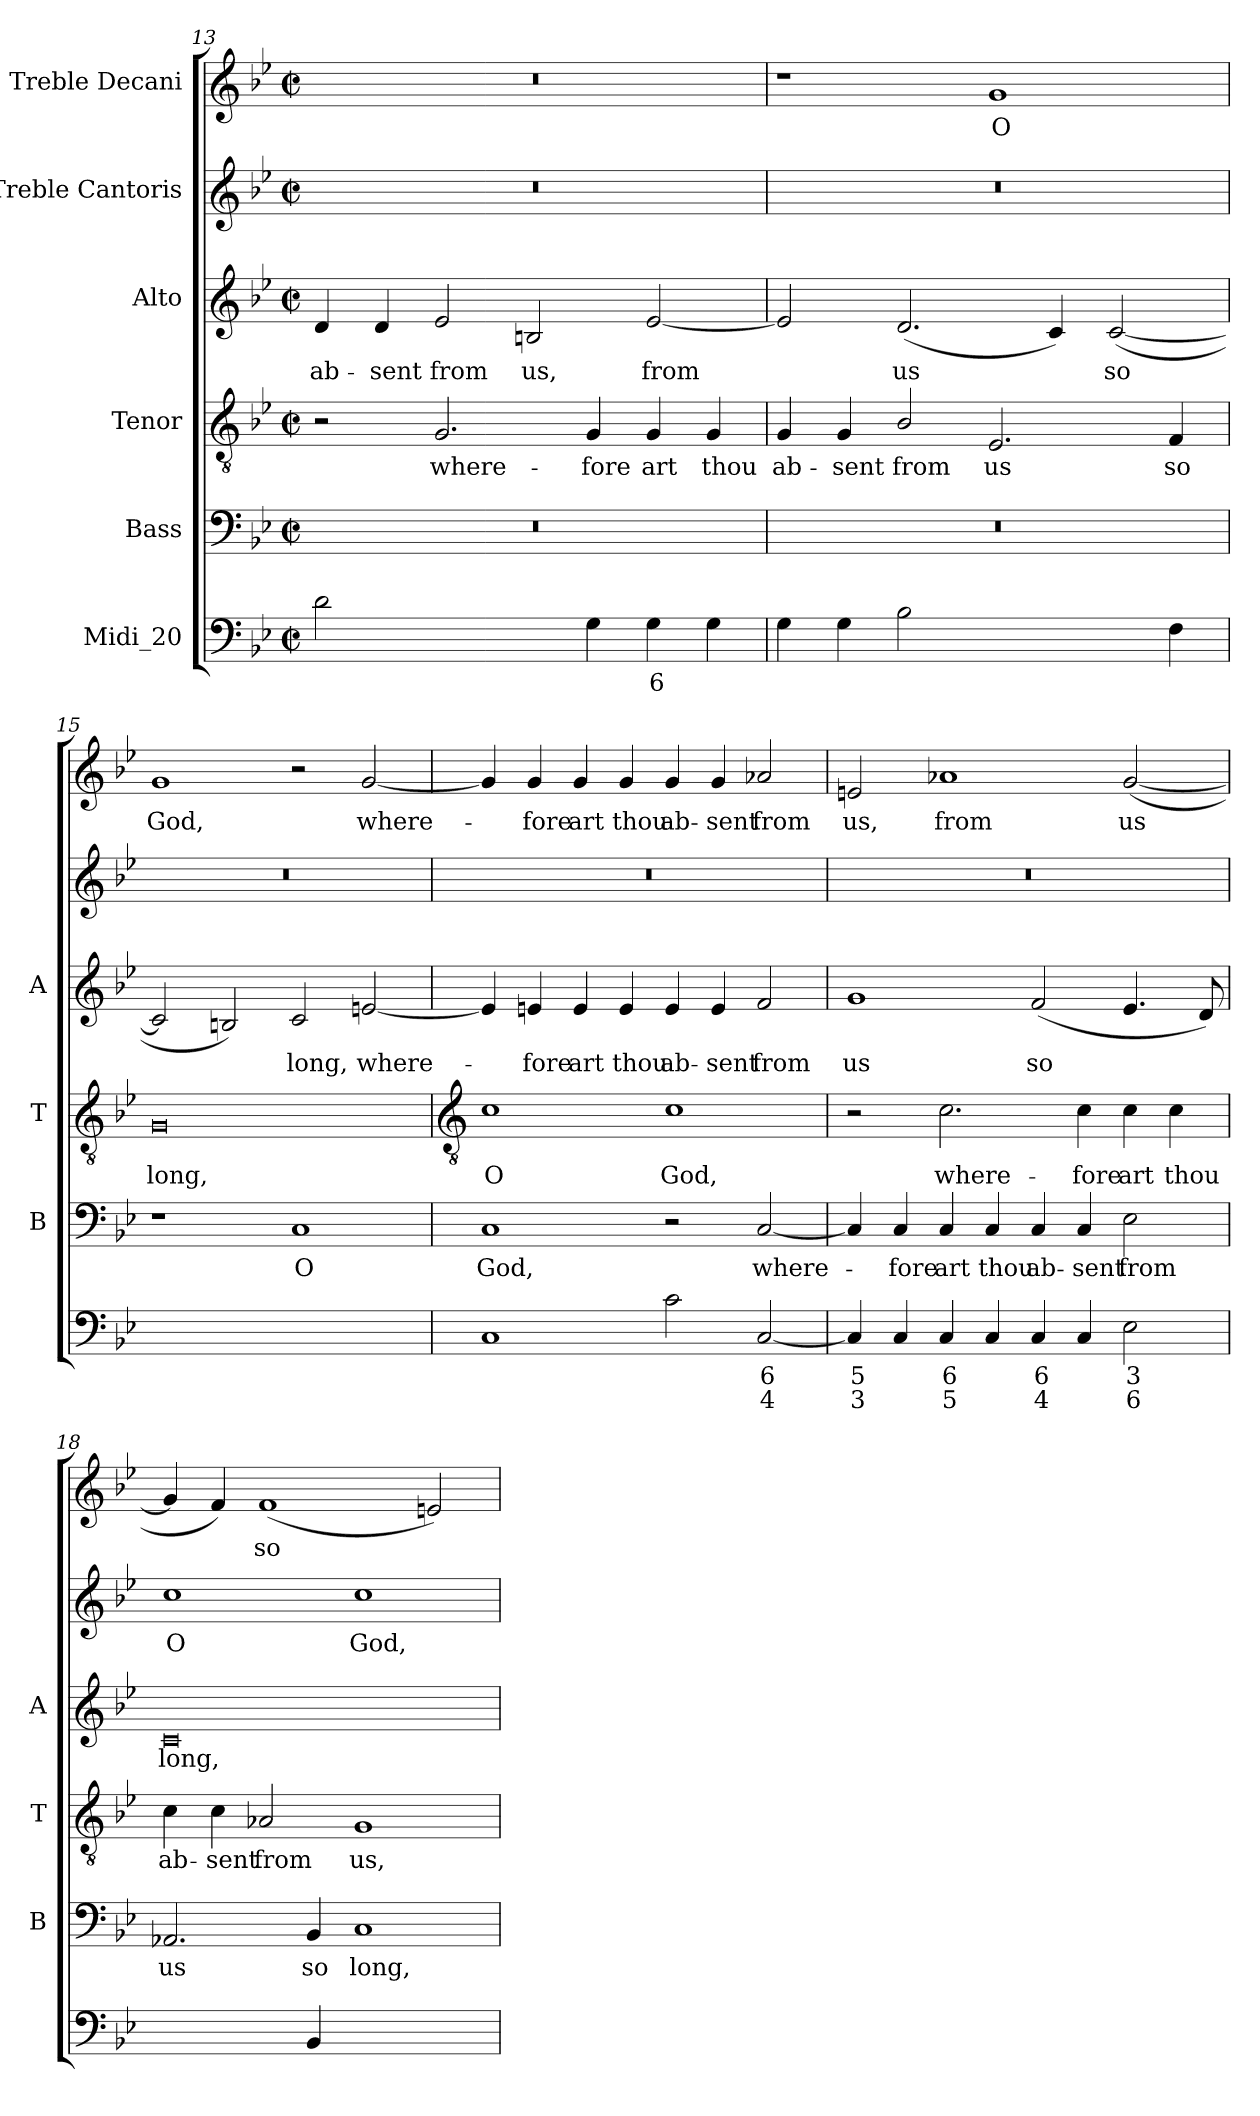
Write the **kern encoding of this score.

**kern	**text	**text	**kern	**text	**kern	**text	**kern	**text	**kern	**text	**kern	**text
*part6	*part6	*part6	*part5	*part5	*part4	*part4	*part3	*part3	*part2	*part2	*part1	*part1
*staff6	*staff6	*staff6	*staff5	*staff5	*staff4	*staff4	*staff3	*staff3	*staff2	*staff2	*staff1	*staff1
*I"Midi_20	*	*	*I"Bass	*	*I"Tenor	*	*I"Alto	*	*I"Treble Cantoris	*	*I"Treble Decani	*
*	*	*	*I'B	*	*I'T	*	*I'A	*	*	*	*	*
*clefF4	*	*	*clefF4	*	*clefGv2	*	*clefG2	*	*clefG2	*	*clefG2	*
*k[b-e-]	*	*	*k[b-e-]	*	*k[b-e-]	*	*k[b-e-]	*	*k[b-e-]	*	*k[b-e-]	*
*B-:	*	*	*B-:	*	*B-:	*	*B-:	*	*B-:	*	*B-:	*
*M4/2	*	*	*M4/2	*	*M4/2	*	*M4/2	*	*M4/2	*	*M4/2	*
*met(c|)	*	*	*met(c|)	*	*met(c|)	*	*met(c|)	*	*met(c|)	*	*met(c|)	*
=13	=13	=13	=13	=13	=13	=13	=13	=13	=13	=13	=13	=13
!	!	!	!	!	!	!	!	!LO:LY:b	!	!	!	!
2d	.	.	0r	.	2r	.	4d	ab-	0r	.	0r	.
!	!	!	!	!	!	!	!	!LO:LY:b	!	!	!	!
.	.	.	.	.	.	.	4d	-sent	.	.	.	.
!	!LO:LY:b	!	!	!	!	!LO:LY:b	!	!LO:LY:b	!	!	!	!
[2Gyy	6	.	.	.	2.G	where-	2e-	from	.	.	.	.
!	!LO:LY:b	!	!	!	!	!	!	!LO:LY:b	!	!	!	!
4Gyy]	3	.	.	.	.	.	2Bn	us,	.	.	.	.
!	!	!	!	!	!	!LO:LY:b	!	!	!	!	!	!
4G	.	.	.	.	4G	-fore	.	.	.	.	.	.
!	!LO:LY:b	!	!	!	!	!LO:LY:b	!	!LO:LY:b	!	!	!	!
4G	6	.	.	.	4G	art	[2e-	from	.	.	.	.
!	!	!	!	!	!	!LO:LY:b	!	!	!	!	!	!
4G	.	.	.	.	4G	thou	.	.	.	.	.	.
=14	=14	=14	=14	=14	=14	=14	=14	=14	=14	=14	=14	=14
!	!	!	!	!	!	!LO:LY:b	!	!	!	!	!	!
4G	.	.	0r	.	4G	ab-	2e-]	.	0r	.	1r	.
!	!	!	!	!	!	!LO:LY:b	!	!	!	!	!	!
4G	.	.	.	.	4G	-sent	.	.	.	.	.	.
!	!	!	!	!	!	!LO:LY:b	!	!LO:LY:b	!	!	!	!
2B-	.	.	.	.	2B-/	from	(<2.d	us	.	.	.	.
!	!LO:LY:b	!	!	!	!	!LO:LY:b	!	!	!	!	!	!LO:LY:b
[4E-yy	7	.	.	.	2.E-	us	.	.	.	.	1g	O
!	!LO:LY:b	!	!	!	!	!	!	!	!	!	!	!
2E-yy]	6	.	.	.	.	.	4c)	.	.	.	.	.
!	!	!	!	!	!	!	!	!LO:LY:b	!	!	!	!
.	.	.	.	.	.	.	(<[2c	so	.	.	.	.
!	!	!	!	!	!	!LO:LY:b	!	!	!	!	!	!
4F	.	.	.	.	4F	so	.	.	.	.	.	.
=15	=15	=15	=15	=15	=15	=15	=15	=15	=15	=15	=15	=15
!	!LO:LY:b	!	!	!	!	!LO:LY:b	!	!	!	!	!	!LO:LY:b
[2Gyy	4	.	1r	.	0G	long,	2c]	.	0r	.	1g	God,
!	!LO:LY:b	!	!	!	!	!	!	!	!	!	!	!
2Gyy]	3	.	.	.	.	.	2Bn)	.	.	.	.	.
!	!	!	!	!LO:LY:b	!	!	!	!LO:LY:b	!	!	!	!
[2Cyy	.	.	1C	O	.	.	2c	long,	.	.	2r	.
!	!	!	!	!	!	!	!	!LO:LY:b	!	!	!	!LO:LY:b
2Cyy]	.	.	.	.	.	.	[2en	where-	.	.	[2g	where-
!!LO:LB:g=z
=16	=16	=16	=16	=16	=16	=16	=16	=16	=16	=16	=16	=16
*	*	*	*	*	*clefGv2	*	*	*	*	*	*	*
!	!	!	!	!LO:LY:b	!	!LO:LY:b	!	!	!	!	!	!
1C	.	.	1C	God,	1c	O	4e]	.	0r	.	4g]	.
!	!	!	!	!	!	!	!	!LO:LY:b	!	!	!	!LO:LY:b
.	.	.	.	.	.	.	4e	fore	.	.	4g	fore
!	!	!	!	!	!	!	!	!LO:LY:b	!	!	!	!LO:LY:b
.	.	.	.	.	.	.	4e	art	.	.	4g	art
!	!	!	!	!	!	!	!	!LO:LY:b	!	!	!	!LO:LY:b
.	.	.	.	.	.	.	4e	thou	.	.	4g	thou
!	!	!	!	!	!	!LO:LY:b	!	!LO:LY:b	!	!	!	!LO:LY:b
2c	.	.	2r	.	1c	God,	4e	ab-	.	.	4g	ab-
!	!	!	!	!	!	!	!	!LO:LY:b	!	!	!	!LO:LY:b
.	.	.	.	.	.	.	4e	-sent	.	.	4g	-sent
!	!LO:LY:b	!LO:LY:b	!	!LO:LY:b	!	!	!	!LO:LY:b	!	!	!	!LO:LY:b
[2C	6	4	[2C	where-	.	.	2f	from	.	.	2a-X	from
=17	=17	=17	=17	=17	=17	=17	=17	=17	=17	=17	=17	=17
!	!LO:LY:b	!LO:LY:b	!	!	!	!	!	!LO:LY:b	!	!	!	!LO:LY:b
4C]	5	3	4C]	.	2r	.	1g	us	0r	.	2en	us,
!	!	!	!	!LO:LY:b	!	!	!	!	!	!	!	!
4C	.	.	4C	fore	.	.	.	.	.	.	.	.
!	!LO:LY:b	!LO:LY:b	!	!LO:LY:b	!	!LO:LY:b	!	!	!	!	!	!LO:LY:b
4C	6	5	4C	art	2.c	where-	.	.	.	.	1a-X	from
!	!	!	!	!LO:LY:b	!	!	!	!	!	!	!	!
4C	.	.	4C	thou	.	.	.	.	.	.	.	.
!	!LO:LY:b	!LO:LY:b	!	!LO:LY:b	!	!	!	!LO:LY:b	!	!	!	!
4C	6	4	4C	ab-	.	.	(<2f	so	.	.	.	.
!	!	!	!	!LO:LY:b	!	!LO:LY:b	!	!	!	!	!	!
4C	.	.	4C	-sent	4c	-fore	.	.	.	.	.	.
!	!LO:LY:b	!LO:LY:b	!	!LO:LY:b	!	!LO:LY:b	!	!	!	!	!	!LO:LY:b
2E-	3	6	2E-	from	4c	art	4.e-	.	.	.	(<[2g	us
!	!	!	!	!	!	!LO:LY:b	!	!	!	!	!	!
.	.	.	.	.	4c	thou	.	.	.	.	.	.
.	.	.	.	.	.	.	8d)	.	.	.	.	.
=18	=18	=18	=18	=18	=18	=18	=18	=18	=18	=18	=18	=18
!	!	!	!	!LO:LY:b	!	!LO:LY:b	!	!LO:LY:b	!	!LO:LY:b	!	!
[4AA-Xyy	.	.	2.AA-X	us	4c	ab-	0c	long,	1cc	O	4g]	.
!	!	!	!	!	!	!LO:LY:b	!	!	!	!	!	!
2AA-yy]	.	.	.	.	4c	-sent	.	.	.	.	4f)	.
!	!	!	!	!	!	!LO:LY:b	!	!	!	!	!	!LO:LY:b
.	.	.	.	.	2A-X	from	.	.	.	.	(<1f	so
!	!	!	!	!LO:LY:b	!	!	!	!	!	!	!	!
4BB-	.	.	4BB-	so	.	.	.	.	.	.	.	.
!	!LO:LY:b	!	!	!LO:LY:b	!	!LO:LY:b	!	!	!	!LO:LY:b	!	!
[2Cyy	4	.	1C	long,	1G	us,	.	.	1cc	God,	.	.
!	!LO:LY:b	!	!	!	!	!	!	!	!	!	!	!
2Cyy]	3	.	.	.	.	.	.	.	.	.	2en)	.
=	=	=	=	=	=	=	=	=	=	=	=	=
*-	*-	*-	*-	*-	*-	*-	*-	*-	*-	*-	*-	*-
